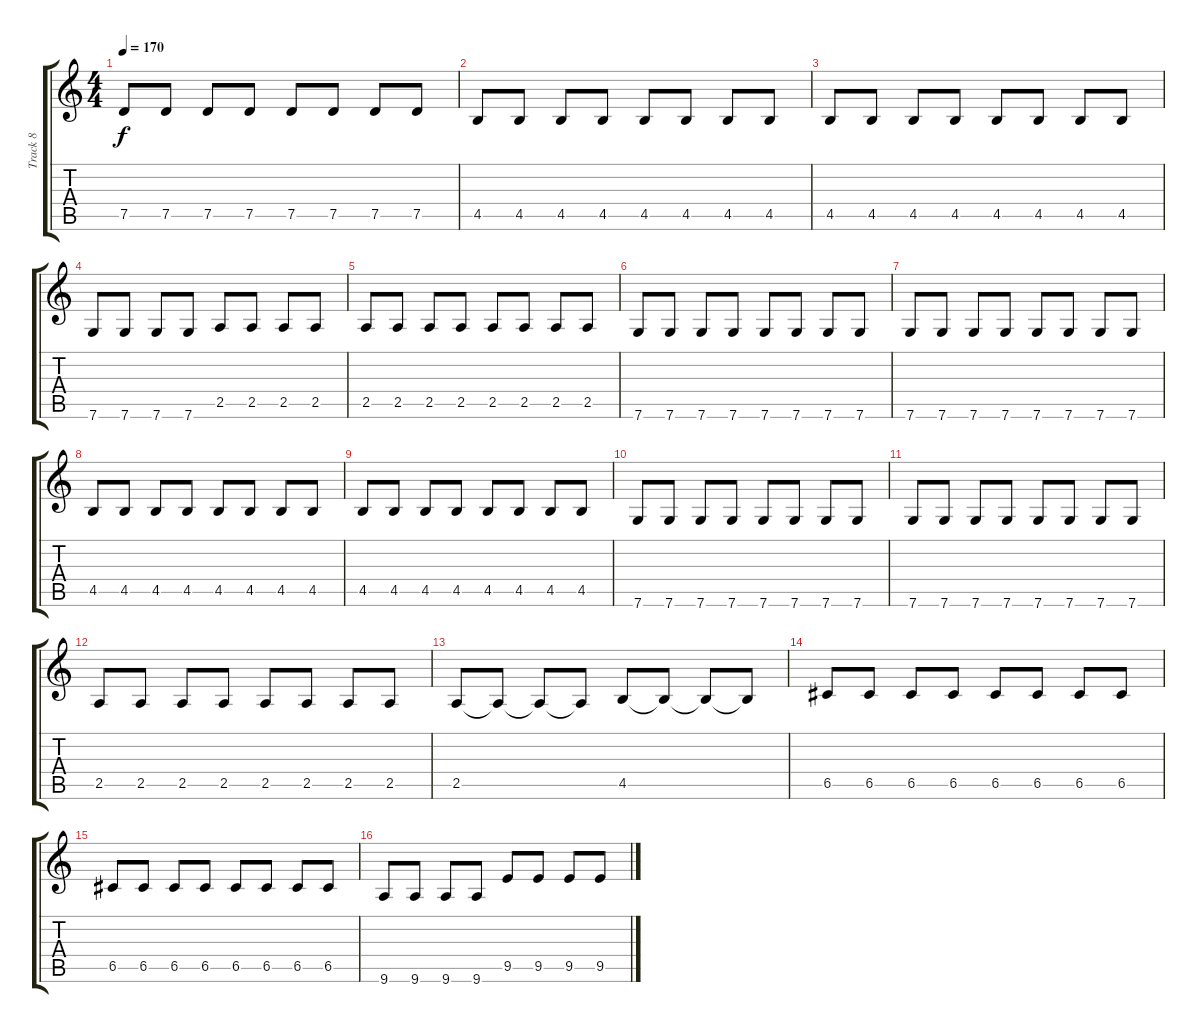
\track ("Track 8" "Track 8") {instrument electricbassfinger}
\staff {score tabs}
\tuning (D4 A3 F3 C3 G2 C2) {hide}
\ts (4 4)
\tempo 170
\clef g2
\ks c
7.5.8{dy f} 7.5.8 7.5.8 7.5.8 7.5.8 7.5.8 7.5.8 7.5.8 |
4.5.8 4.5.8 4.5.8 4.5.8 4.5.8 4.5.8 4.5.8 4.5.8 |
4.5.8 4.5.8 4.5.8 4.5.8 4.5.8 4.5.8 4.5.8 4.5.8 |
7.6.8 7.6.8 7.6.8 7.6.8 2.5.8 2.5.8 2.5.8 2.5.8 |
2.5.8 2.5.8 2.5.8 2.5.8 2.5.8 2.5.8 2.5.8 2.5.8 |
7.6.8 7.6.8 7.6.8 7.6.8 7.6.8 7.6.8 7.6.8 7.6.8 |
7.6.8 7.6.8 7.6.8 7.6.8 7.6.8 7.6.8 7.6.8 7.6.8 |
4.5.8 4.5.8 4.5.8 4.5.8 4.5.8 4.5.8 4.5.8 4.5.8 |
4.5.8 4.5.8 4.5.8 4.5.8 4.5.8 4.5.8 4.5.8 4.5.8 |
7.6.8 7.6.8 7.6.8 7.6.8 7.6.8 7.6.8 7.6.8 7.6.8 |
7.6.8 7.6.8 7.6.8 7.6.8 7.6.8 7.6.8 7.6.8 7.6.8 |
2.5.8 2.5.8 2.5.8 2.5.8 2.5.8 2.5.8 2.5.8 2.5.8 |
2.5.8 2.5{t}.8 2.5{t}.8 2.5{t}.8 4.5.8 4.5{t}.8 4.5{t}.8 4.5{t}.8 |
6.5.8 6.5.8 6.5.8 6.5.8 6.5.8 6.5.8 6.5.8 6.5.8 |
6.5.8 6.5.8 6.5.8 6.5.8 6.5.8 6.5.8 6.5.8 6.5.8 |
9.6.8 9.6.8 9.6.8 9.6.8 9.5.8 9.5.8 9.5.8 9.5.8
